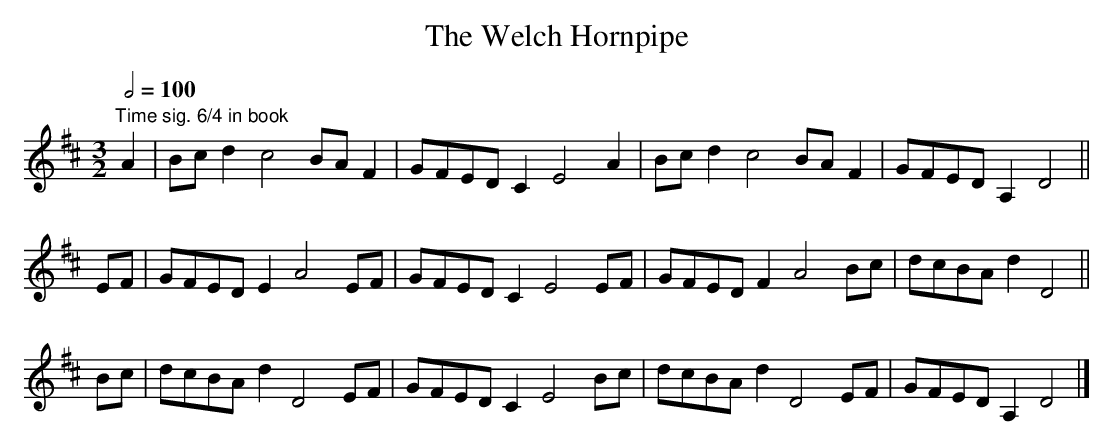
X:1
T:Welch Hornpipe, The
M:3/2
L:1/8
Q:1/2=100
K:D
"Time sig. 6/4 in book"A2|Bcd2c4BAF2|GFEDC2E4A2|Bcd2c4BAF2|GFED A,2D4||
EF|GFEDE2A4EF|GFEDC2E4EF|GFEDF2A4Bc|dcBAd2D4||
Bc|dcBAd2D4EF|GFEDC2E4 Bc|dcBAd2D4EF |GFEDA,2D4|]
